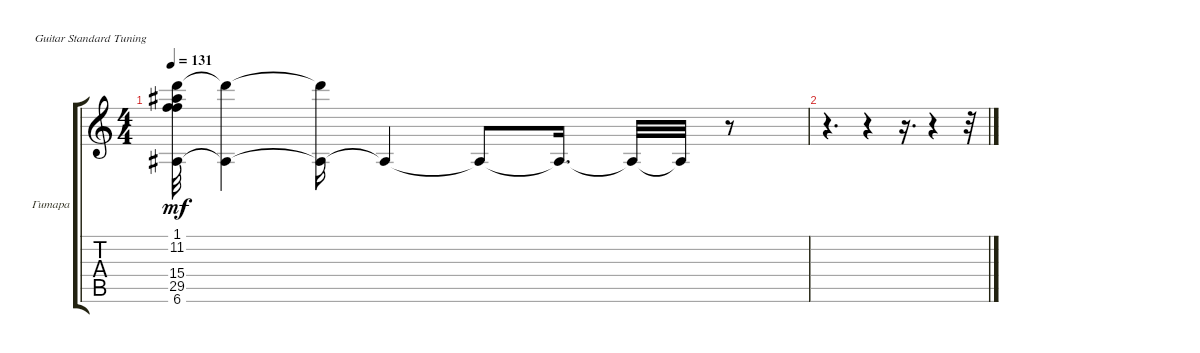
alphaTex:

\bracketExtendMode groupsimilarinstruments
\firstSystemTrackNameOrientation horizontal
\otherSystemsTrackNameOrientation horizontal
\track ("Акустика" "Гитара") {instrument acousticguitarsteel}
\staff {score tabs}
\tuning (E4 B3 G3 D3 A2 E2)
\ts (4 4)
\tempo 131
\clef g2
\ks c
(15.4{t} 11.2{t} 1.1{t} 29.5{t} 6.6{t}).32{dy mf} (29.5{t} 6.6{t}).4 (29.5{t} 6.6{t}).16 6.6{t}.4 6.6{t}.8 6.6{t}.16{d} 6.6{t}.32 6.6{t}.32 r.8 |
r.4{d} r.4 r.16{d} r.4 r.32
